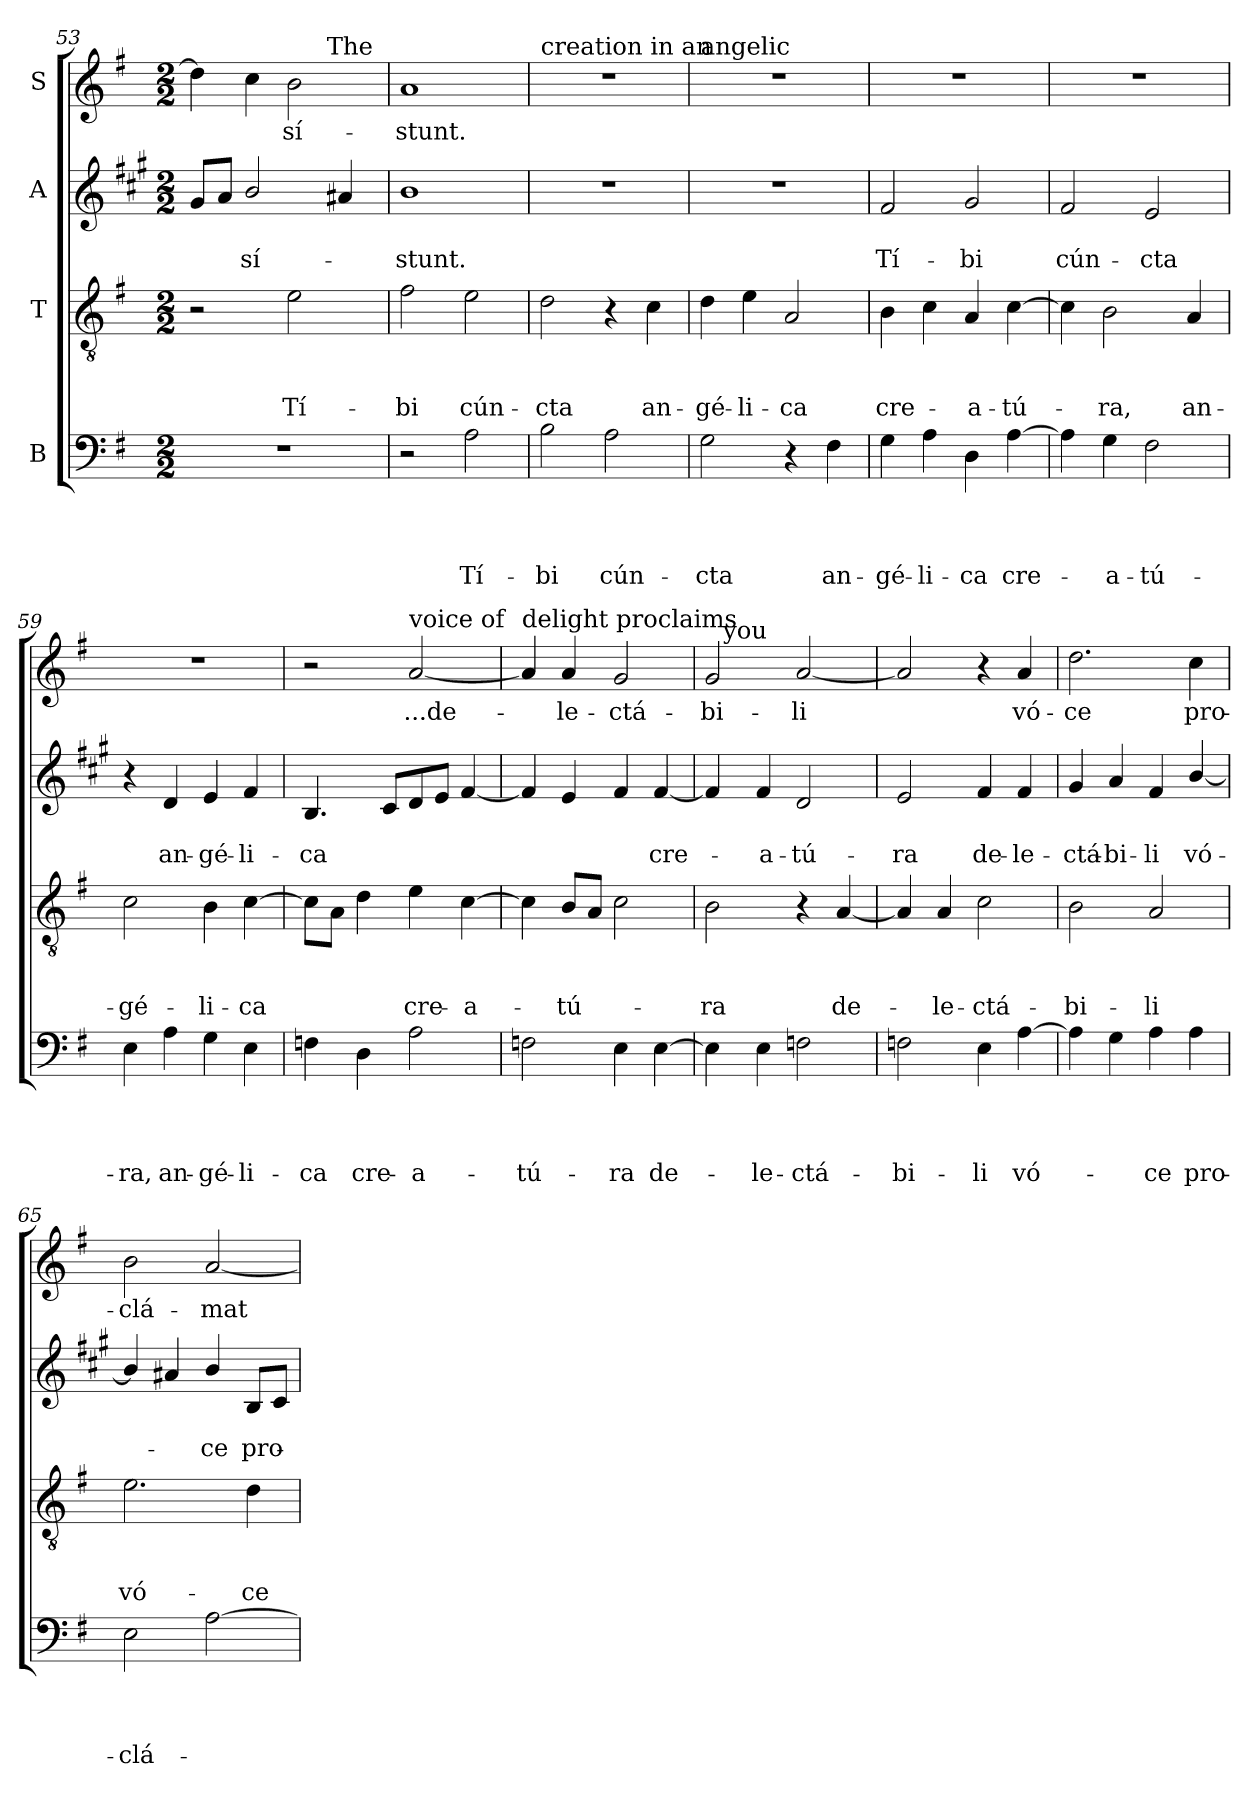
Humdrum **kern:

**kern	**text	**text	**text	**text	**kern	**text	**text	**text	**kern	**text	**text	**kern	**text
*part4	*part4	*part4	*part4	*part4	*part3	*part3	*part3	*part3	*part2	*part2	*part2	*part1	*part1
*staff4	*staff4	*staff4	*staff4	*staff4	*staff3	*staff3	*staff3	*staff3	*staff2	*staff2	*staff2	*staff1	*staff1
*I"B	*	*	*	*	*I"T	*	*	*	*I"A	*	*	*I"S	*
*clefF4	*	*	*	*	*clefGv2	*	*	*	*clefG2	*	*	*clefG2	*
*	*	*	*	*	*	*	*	*	*ITrd1c2	*	*	*	*
*k[f#]	*	*	*	*	*k[f#]	*	*	*	*k[f#]	*	*	*k[f#]	*
*G:	*	*	*	*	*G:	*	*	*	*G:	*	*	*G:	*
*M2/2	*	*	*	*	*M2/2	*	*	*	*M2/2	*	*	*M2/2	*
=53	=53	=53	=53	=53	=53	=53	=53	=53	=53	=53	=53	=53	=53
!	!	!	!	!	!	!	!	!	!	!	!	!LO:TX:a:t=exultation.	!
*	*	*	*	*	*	*	*	*	*	*	*	*^	*
1r	.	.	.	.	2r	.	.	.	8f#/L	.	.	4dd\]	2ryy	.
.	.	.	.	.	.	.	.	.	8g/J	.	.	.	.	.
!	!	!	!	!	!	!	!	!	!	!	!LO:LY:b	!	!	!
.	.	.	.	.	.	.	.	.	2a/	.	-sí-	4cc\	.	.
!	!	!	!	!	!	!	!	!LO:LY:b	!	!	!	!	!	!LO:LY:b
.	.	.	.	.	2e\	.	.	Tí-	.	.	.	2b\	8..ryy	-sí-
!	!	!	!	!	!	!	!	!	!	!	!	!	!LO:TX:a:t=The	!
.	.	.	.	.	.	.	.	.	.	.	.	.	4ryy	.
.	.	.	.	.	.	.	.	.	4g#/	.	.	.	.	.
.	.	.	.	.	.	.	.	.	.	.	.	.	32ryy	.
=54	=54	=54	=54	=54	=54	=54	=54	=54	=54	=54	=54	=54	=54	=54
!	!	!	!	!	!	!	!	!	!	!	!	!LO:TX:a:t=whole of	!	!
!	!	!	!	!	!	!	!	!LO:LY:b	!	!	!LO:LY:b	!	!	!LO:LY:b
*	*	*	*	*	*	*	*	*	*	*	*	*v	*v	*
2r	.	.	.	.	2f#\	.	.	-bi	1a	.	-stunt.	1a	-stunt.
!	!	!	!	!LO:LY:b	!	!	!	!LO:LY:b	!	!	!	!	!
2A\	.	.	.	Tí-	2e\	.	.	cún-	.	.	.	.	.
!!LO:LB:g=z
=55	=55	=55	=55	=55	=55	=55	=55	=55	=55	=55	=55	=55	=55
!	!	!	!	!	!	!	!	!	!	!	!	!LO:TX:a:t=creation in an	!
!	!	!	!	!LO:LY:b	!	!	!	!LO:LY:b	!	!	!	!	!
2B\	.	.	.	-bi	2d\	.	.	-cta	1r	.	.	1r	.
!	!	!	!	!LO:LY:b	!	!	!	!	!	!	!	!	!
2A\	.	.	.	cún-	4r	.	.	.	.	.	.	.	.
!	!	!	!	!	!	!	!	!LO:LY:b	!	!	!	!	!
.	.	.	.	.	4c\	.	.	an-	.	.	.	.	.
=56	=56	=56	=56	=56	=56	=56	=56	=56	=56	=56	=56	=56	=56
!	!	!	!	!	!	!	!	!	!	!	!	!LO:TX:a:t=angelic	!
!	!	!	!	!LO:LY:b	!	!	!	!LO:LY:b	!	!	!	!	!
2G\	.	.	.	-cta	4d\	.	.	-gé-	1r	.	.	1r	.
!	!	!	!	!	!	!	!	!LO:LY:b	!	!	!	!	!
.	.	.	.	.	4e\	.	.	-li-	.	.	.	.	.
!	!	!	!	!	!	!	!	!LO:LY:b	!	!	!	!	!
4r	.	.	.	.	2A/	.	.	-ca	.	.	.	.	.
!	!	!	!	!LO:LY:b	!	!	!	!	!	!	!	!	!
4F#\	.	.	.	an-	.	.	.	.	.	.	.	.	.
=57	=57	=57	=57	=57	=57	=57	=57	=57	=57	=57	=57	=57	=57
!	!	!	!	!LO:LY:b	!	!	!	!LO:LY:b	!	!	!LO:LY:b	!	!
4G\	.	.	.	-gé-	4B\	.	.	cre-	2e/	.	Tí-	1r	.
!	!	!	!	!LO:LY:b	!	!	!	!	!	!	!	!	!
4A\	.	.	.	-li-	4c\	.	.	.	.	.	.	.	.
!	!	!	!	!LO:LY:b	!	!	!	!LO:LY:b	!	!	!LO:LY:b	!	!
4D\	.	.	.	-ca	4A/	.	.	-a-	2f#/	.	-bi	.	.
!	!	!	!	!LO:LY:b	!	!	!	!LO:LY:b	!	!	!	!	!
[4A\	.	.	.	cre-	[4c\	.	.	-tú-	.	.	.	.	.
=58	=58	=58	=58	=58	=58	=58	=58	=58	=58	=58	=58	=58	=58
!	!	!	!	!	!	!	!	!	!	!	!LO:LY:b	!	!
4A\]	.	.	.	.	4c\]	.	.	.	2e/	.	cún-	1r	.
!	!	!	!	!LO:LY:b	!	!	!	!LO:LY:b	!	!	!	!	!
4G\	.	.	.	-a-	2B\	.	.	-ra,	.	.	.	.	.
!	!	!	!	!LO:LY:b	!	!	!	!	!	!	!LO:LY:b	!	!
2F#\	.	.	.	-tú-	.	.	.	.	2d/	.	-cta	.	.
!	!	!	!	!	!	!	!	!LO:LY:b	!	!	!	!	!
.	.	.	.	.	4A/	.	.	an-	.	.	.	.	.
=59	=59	=59	=59	=59	=59	=59	=59	=59	=59	=59	=59	=59	=59
!	!	!	!	!LO:LY:b	!	!	!	!LO:LY:b	!	!	!	!	!
4E\	.	.	.	-ra,	2c\	.	.	-gé-	4r	.	.	1r	.
!	!	!	!	!LO:LY:b	!	!	!	!	!	!	!LO:LY:b	!	!
4A\	.	.	.	an-	.	.	.	.	4c/	.	an-	.	.
!	!	!	!	!LO:LY:b	!	!	!	!LO:LY:b	!	!	!LO:LY:b	!	!
4G\	.	.	.	-gé-	4B\	.	.	-li-	4d/	.	-gé-	.	.
!	!	!	!	!LO:LY:b	!	!	!	!LO:LY:b	!	!	!LO:LY:b	!	!
4E\	.	.	.	-li-	[4c\	.	.	-ca	4e/	.	-li-	.	.
=60	=60	=60	=60	=60	=60	=60	=60	=60	=60	=60	=60	=60	=60
!	!	!	!	!LO:LY:b	!	!	!	!	!	!	!LO:LY:b	!	!
4F\	.	.	.	-ca	8c\L]	.	.	.	4.A/	.	-ca	2r	.
.	.	.	.	.	8A\J	.	.	.	.	.	.	.	.
!	!	!	!	!LO:LY:b	!	!	!	!	!	!	!	!	!
4D\	.	.	.	cre-	4d\	.	.	.	.	.	.	.	.
.	.	.	.	.	.	.	.	.	8B/L	.	.	.	.
!	!	!	!	!	!	!	!	!	!	!	!	!LO:TX:a:t=voice of	!
!	!	!	!	!LO:LY:b	!	!	!	!LO:LY:b	!	!	!	!	!LO:LY:b
2A\	.	.	.	-a-	4e\	.	.	cre-	8c/	.	.	[2a/	...de-
.	.	.	.	.	.	.	.	.	8d/J	.	.	.	.
!	!	!	!	!	!	!	!	!LO:LY:b	!	!	!	!	!
.	.	.	.	.	[4c\	.	.	-a-	[4e/	.	.	.	.
!!LO:PB:g=z
=61	=61	=61	=61	=61	=61	=61	=61	=61	=61	=61	=61	=61	=61
!	!	!	!	!	!	!	!	!	!	!	!	!LO:TX:a:t=delight proclaims	!
!	!	!	!	!LO:LY:b	!	!	!	!	!	!	!	!	!
2F\	.	.	.	-tú-	4c\]	.	.	.	4e/]	.	.	4a/]	.
!	!	!	!	!	!	!	!	!LO:LY:b	!	!	!	!	!LO:LY:b
.	.	.	.	.	8B/L	.	.	-tú-	4d/	.	.	4a/	-le-
.	.	.	.	.	8A/J	.	.	.	.	.	.	.	.
!	!	!	!	!LO:LY:b	!	!	!	!	!	!	!	!	!LO:LY:b
4E\	.	.	.	-ra	2c\	.	.	.	4e/	.	.	2g/	-ctá-
!	!	!	!	!LO:LY:b	!	!	!	!	!	!	!LO:LY:b	!	!
[4E\	.	.	.	de-	.	.	.	.	[4e/	.	cre-	.	.
=62	=62	=62	=62	=62	=62	=62	=62	=62	=62	=62	=62	=62	=62
!	!	!	!	!	!	!	!	!LO:LY:b	!	!	!	!	!LO:LY:b
*	*	*	*	*	*	*	*	*	*	*	*	*^	*
4E\]	.	.	.	.	2B\	.	.	-ra	4e/]	.	.	2g/	16ryy	-bi-
!	!	!	!	!	!	!	!	!	!	!	!	!	!LO:TX:a:t=you	!
.	.	.	.	.	.	.	.	.	.	.	.	.	2...ryy	.
!	!	!	!	!LO:LY:b	!	!	!	!	!	!	!LO:LY:b	!	!	!
4E\	.	.	.	-le-	.	.	.	.	4e/	.	-a-	.	.	.
!	!	!	!	!LO:LY:b	!	!	!	!	!	!	!LO:LY:b	!	!	!LO:LY:b
2F\	.	.	.	-ctá-	4r	.	.	.	2c/	.	-tú-	[2a/	.	-li
!	!	!	!	!	!	!	!	!LO:LY:b	!	!	!	!	!	!
.	.	.	.	.	[4A/	.	.	de-	.	.	.	.	.	.
=63	=63	=63	=63	=63	=63	=63	=63	=63	=63	=63	=63	=63	=63	=63
!	!	!	!	!LO:LY:b	!	!	!	!	!	!	!LO:LY:b	!	!	!
*	*	*	*	*	*	*	*	*	*	*	*	*v	*v	*
2F\	.	.	.	-bi-	4A/]	.	.	.	2d/	.	-ra	2a/]	.
!	!	!	!	!	!	!	!	!LO:LY:b	!	!	!	!	!
.	.	.	.	.	4A/	.	.	-le-	.	.	.	.	.
!	!	!	!	!LO:LY:b	!	!	!	!LO:LY:b	!	!	!LO:LY:b	!	!
4E\	.	.	.	-li	2c\	.	.	-ctá-	4e/	.	de-	4r	.
!	!	!	!	!LO:LY:b	!	!	!	!	!	!	!LO:LY:b	!	!LO:LY:b
[4A\	.	.	.	vó-	.	.	.	.	4e/	.	-le-	4a/	vó-
=64	=64	=64	=64	=64	=64	=64	=64	=64	=64	=64	=64	=64	=64
!	!	!	!	!	!	!	!	!LO:LY:b	!	!	!LO:LY:b	!	!LO:LY:b
4A\]	.	.	.	.	2B\	.	.	-bi-	4f#/	.	-ctá-	2.dd\	-ce
!	!	!	!	!	!	!	!	!	!	!	!LO:LY:b	!	!
4G\	.	.	.	.	.	.	.	.	4g/	.	-bi-	.	.
!	!	!	!	!LO:LY:b	!	!	!	!LO:LY:b	!	!	!LO:LY:b	!	!
4A\	.	.	.	-ce	2A/	.	.	-li	4e/	.	-li	.	.
!	!	!	!	!LO:LY:b	!	!	!	!	!	!	!LO:LY:b	!	!LO:LY:b
4A\	.	.	.	pro-	.	.	.	.	[4a/	.	vó-	4cc\	pro-
=65	=65	=65	=65	=65	=65	=65	=65	=65	=65	=65	=65	=65	=65
!	!	!	!	!LO:LY:b	!	!	!	!LO:LY:b	!	!	!	!	!LO:LY:b
2E\	.	.	.	-clá-	2.e\	.	.	vó-	4a/]	.	.	2b\	-clá-
.	.	.	.	.	.	.	.	.	4g#/	.	.	.	.
!	!	!	!	!	!	!	!	!	!	!	!LO:LY:b	!	!LO:LY:b
[2A\	.	.	.	.	.	.	.	.	4a/	.	-ce	[2a/	-mat
!	!	!	!	!	!	!	!	!LO:LY:b	!	!	!LO:LY:b	!	!
.	.	.	.	.	4d\	.	.	-ce	8A/L	.	pro-	.	.
.	.	.	.	.	.	.	.	.	8B/J	.	.	.	.
=	=	=	=	=	=	=	=	=	=	=	=	=	=
*-	*-	*-	*-	*-	*-	*-	*-	*-	*-	*-	*-	*-	*-
